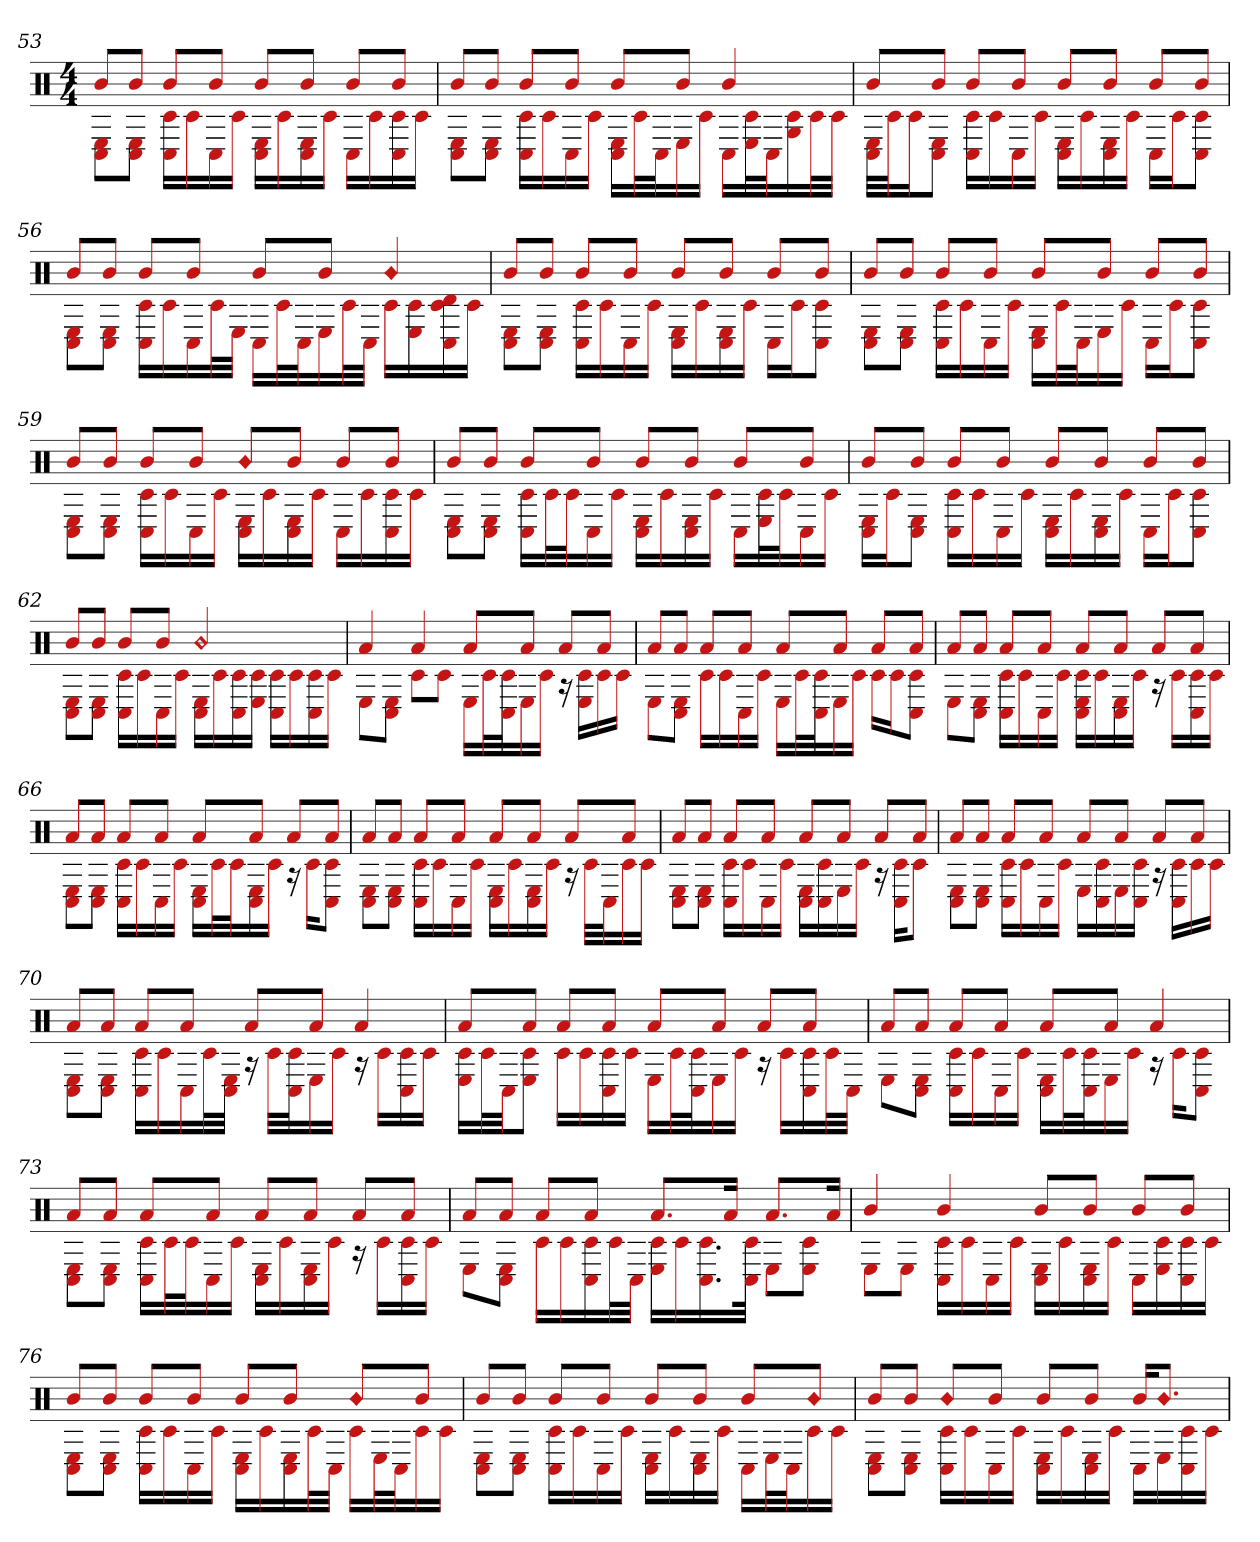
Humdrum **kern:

**kern
*part1
*staff1
*clefX
*k[]
*M4/4
=53
*^
8bL	8C# 8EL
8bJ	8C# 8EJ
8bL	16C# 16c#LL
.	16c#
8bJ	16C#
.	16c#JJ
8bL	16E 16C#LL
.	16c#
8bJ	16C# 16E
.	16c#JJ
8bL	16C#LL
.	16c#
8bJ	16C# 16c#
.	16c#JJ
=54	=54
8bL	8C# 8EL
8bJ	8C# 8EJ
8bL	16C# 16c#LL
.	16c#
8bJ	16C#
.	16c#JJ
8bL	16C# 16ELL
.	32c#L
.	32C#J
8bJ	16E
.	16c#JJ
4b	16C#LL
.	32E 32c#L
.	32C#J
.	16G 16c#
.	32c#L
.	32c#JJJ
=55	=55
8bL	32C# 32ELLL
.	32c#J
.	16c#J
8bJ	8C# 8EJ
8bL	16C# 16c#LL
.	16c#
8bJ	16C#
.	16c#JJ
8bL	16E 16C#LL
.	16c#
8bJ	16C# 16E
.	16c#JJ
8bL	16C#LL
.	16c#J
8bJ	8C# 8c#J
=56	=56
8bL	8C# 8EL
8bJ	8C# 8EJ
8bL	16C# 16c#LL
.	16c#
8bJ	16C#
.	32c#L
.	32EJJJ
8bL	16C#LL
.	32c#L
.	32C#J
8bJ	16E
.	32c#L
.	32C#JJJ
!LO:N:head=diamond	!
4b	16c#LL
.	16E 16c#
.	16C# 16c# 16d
.	16c#JJ
=57	=57
8bL	8C# 8EL
8bJ	8C# 8EJ
8bL	16C# 16c#LL
.	16c#
8bJ	16C#
.	16c#JJ
8bL	16C# 16ELL
.	16c#
8bJ	16C# 16E
.	16c#JJ
8bL	16C#LL
.	16c#J
8bJ	8C# 8c#J
=58	=58
8bL	8C# 8EL
8bJ	8C# 8EJ
8bL	16C# 16c#LL
.	16c#
8bJ	16C#
.	16c#JJ
8bL	16E 16C#LL
.	32c#L
.	32C#J
8bJ	16E
.	16c#JJ
8bL	16C#LL
.	16c#J
8bJ	8C# 8c#J
=59	=59
8bL	8C# 8EL
8bJ	8C# 8EJ
8bL	16C# 16c#LL
.	16c#
8bJ	16C#
.	16c#JJ
!LO:N:head=diamond	!
8bL	16C# 16ELL
.	16c#
8bJ	16C# 16E
.	16c#JJ
8bL	16C#LL
.	16c#
8bJ	16C# 16c#
.	16c#JJ
=60	=60
8bL	8C# 8EL
8bJ	8C# 8EJ
8bL	16C# 16c#LL
.	32c#L
.	32c#J
8bJ	16C#
.	16c#JJ
8bL	16E 16C#LL
.	16c#
8bJ	16C# 16E
.	16c#JJ
8bL	16C#LL
.	32c# 32EL
.	32c#J
8bJ	16C#
.	16c#JJ
=61	=61
8bL	16C# 16ELL
.	16c#J
8bJ	8C# 8EJ
8bL	16C# 16c#LL
.	16c#
8bJ	16C#
.	16c#JJ
8bL	16C# 16ELL
.	16c#
8bJ	16C# 16E
.	16c#JJ
8bL	16C#LL
.	16c#J
8bJ	8C# 8c#J
=62	=62
8bL	8C# 8EL
8bJ	8C# 8EJ
8bL	16C# 16c#LL
.	16c#
8bJ	16C#
.	16c#JJ
!LO:N:head=diamond	!
2b	16C# 16ELL
.	16c#
.	16C# 16c#
.	16c# 16EJJ
.	16C# 16c#LL
.	16c#
.	16C# 16c#
.	16c#JJ
=63	=63
4a	8EL
.	8C# 8EJ
4a	8c#L
.	8c#J
8aL	16ELL
.	32c#L
.	32c# 32C#J
8aJ	16E
.	16c#JJ
8aL	16r
.	16E 16c#LL
8aJ	16c#
.	16c#JJ
=64	=64
8aL	8EL
8aJ	8C# 8EJ
8aL	16c#LL
.	16c#
8aJ	16C#
.	16c#JJ
8aL	16ELL
.	32c#L
.	32c# 32C#J
8aJ	16E
.	16c#JJ
8aL	16c#LL
.	16c#J
8aJ	8C# 8c#J
=65	=65
8aL	8EL
8aJ	8C# 8EJ
8aL	16C# 16c#LL
.	16c#
8aJ	16C#
.	16c#JJ
8aL	16C# 16E 16c#LL
.	16c#
8aJ	16C# 16E
.	16c#JJ
8aL	16r
.	16c#LL
8aJ	16C# 16c#
.	16c#JJ
=66	=66
8aL	8C# 8EL
8aJ	8C# 8EJ
8aL	16C# 16c#LL
.	16c#
8aJ	16C#
.	16c#JJ
8aL	16E 16C#LL
.	32c#L
.	32c#J
8aJ	16C# 16E
.	16c#JJ
8aL	16r
.	16c#KL
8aJ	8C# 8c#J
=67	=67
8aL	8C# 8EL
8aJ	8C# 8EJ
8aL	16C# 16c#LL
.	16c#
8aJ	16C#
.	16c#JJ
8aL	16E 16C#LL
.	16c#
8aJ	16C# 16E
.	16c#JJ
8aL	16r
.	32c#LLL
.	32C#J
8aJ	16c#
.	16c#JJ
=68	=68
8aL	8C# 8EL
8aJ	8C# 8EJ
8aL	16C# 16c#LL
.	16c#
8aJ	16C#
.	16c#JJ
8aL	16C# 16ELL
.	16c# 16C#
8aJ	16E
.	16c#JJ
8aL	16r
.	16c# 16C#KL
8aJ	8c#J
=69	=69
8aL	8E 8C#L
8aJ	8C# 8EJ
8aL	16C# 16c#LL
.	16c#
8aJ	16C#
.	16c#JJ
8aL	16ELL
.	16c# 16C#
8aJ	16E
.	16c# 16C#JJ
8aL	16r
.	16c# 16C#LL
8aJ	16c#
.	16c#JJ
=70	=70
8aL	8C# 8EL
8aJ	8C# 8EJ
8aL	16C# 16c#LL
.	16c#
8aJ	16C#
.	32c#L
.	32C# 32EJJJ
8aL	16r
.	32c#LLL
.	32C# 32c#J
8aJ	16E
.	16c#JJ
4a	16r
.	16c#LL
.	16C# 16c#
.	16c#JJ
=71	=71
8aL	16E 16c#LL
.	32c#L
.	32C#JJ
8aJ	8c# 8EJ
8aL	16c#LL
.	16c#
8aJ	16C# 16c#
.	16c#JJ
8aL	16ELL
.	32c#L
.	32c# 32C#J
8aJ	16E
.	16c#JJ
8aL	16r
.	16c#LL
8aJ	16C# 16c#
.	32c#L
.	32C#JJJ
=72	=72
8aL	8EL
8aJ	8C# 8EJ
8aL	16C# 16c#LL
.	16c#
8aJ	16C#
.	16c#JJ
8aL	16C# 16ELL
.	32c#L
.	32C# 32c#J
8aJ	16E
.	16c#JJ
4a	16r
.	16c#KL
.	8C# 8c#J
=73	=73
8aL	8C# 8EL
8aJ	8C# 8EJ
8aL	16C# 16c#LL
.	32c#L
.	32c#J
8aJ	16C#
.	16c#JJ
8aL	16C# 16ELL
.	16c#
8aJ	16C# 16E
.	16c#JJ
8aL	16r
.	16c#LL
8aJ	16C# 16c#
.	16c#JJ
=74	=74
8aL	8EL
8aJ	8C# 8EJ
8aL	16c#LL
.	16c#
8aJ	16c# 16C#
.	32c#L
.	32C#JJJ
8.aL	16c# 16ELL
.	16c#
.	16.C# 16.c#
16aJk	.
.	32C# 32c#JJk
8.aL	8EL
.	8E 8c#J
16aJk	.
=75	=75
4b	8EL
.	8EJ
4b	16C# 16c#LL
.	16c#
.	16C#
.	16c#JJ
8bL	16C# 16ELL
.	16c#
8bJ	16C# 16E
.	16c#JJ
8bL	16C#LL
.	16c# 16E
8bJ	16C# 16c#
.	16c#JJ
=76	=76
8bL	8C# 8EL
8bJ	8C# 8EJ
8bL	16C# 16c#LL
.	16c#
8bJ	16C#
.	16c#JJ
8bL	16C# 16ELL
.	16c#
8bJ	16C# 16E
.	32c#L
.	32C#JJJ
!LO:N:head=diamond	!
8bL	16c#LL
.	32EL
.	32C#J
8bJ	16c#
.	16c#JJ
=77	=77
8bL	8C# 8EL
8bJ	8C# 8EJ
8bL	16C# 16c#LL
.	16c#
8bJ	16C#
.	16c#JJ
8bL	16C# 16ELL
.	16c#
8bJ	16C# 16E
.	16c#JJ
8bL	16C#LL
.	32EL
.	32C#J
!LO:N:head=diamond	!
8bJ	16c#
.	16c#JJ
=78	=78
8bL	8C# 8EL
8bJ	8C# 8EJ
!LO:N:head=diamond	!
8bL	16C# 16c#LL
.	16c#
8bJ	16C#
.	16c#JJ
8bL	16C# 16ELL
.	16c#
8bJ	16C# 16E
.	16c#JJ
16bKL	16C#LL
!LO:N:head=diamond	!
8.bJ	16E
.	16C# 16c#
.	16c#JJ
*v	*v
=
*-
